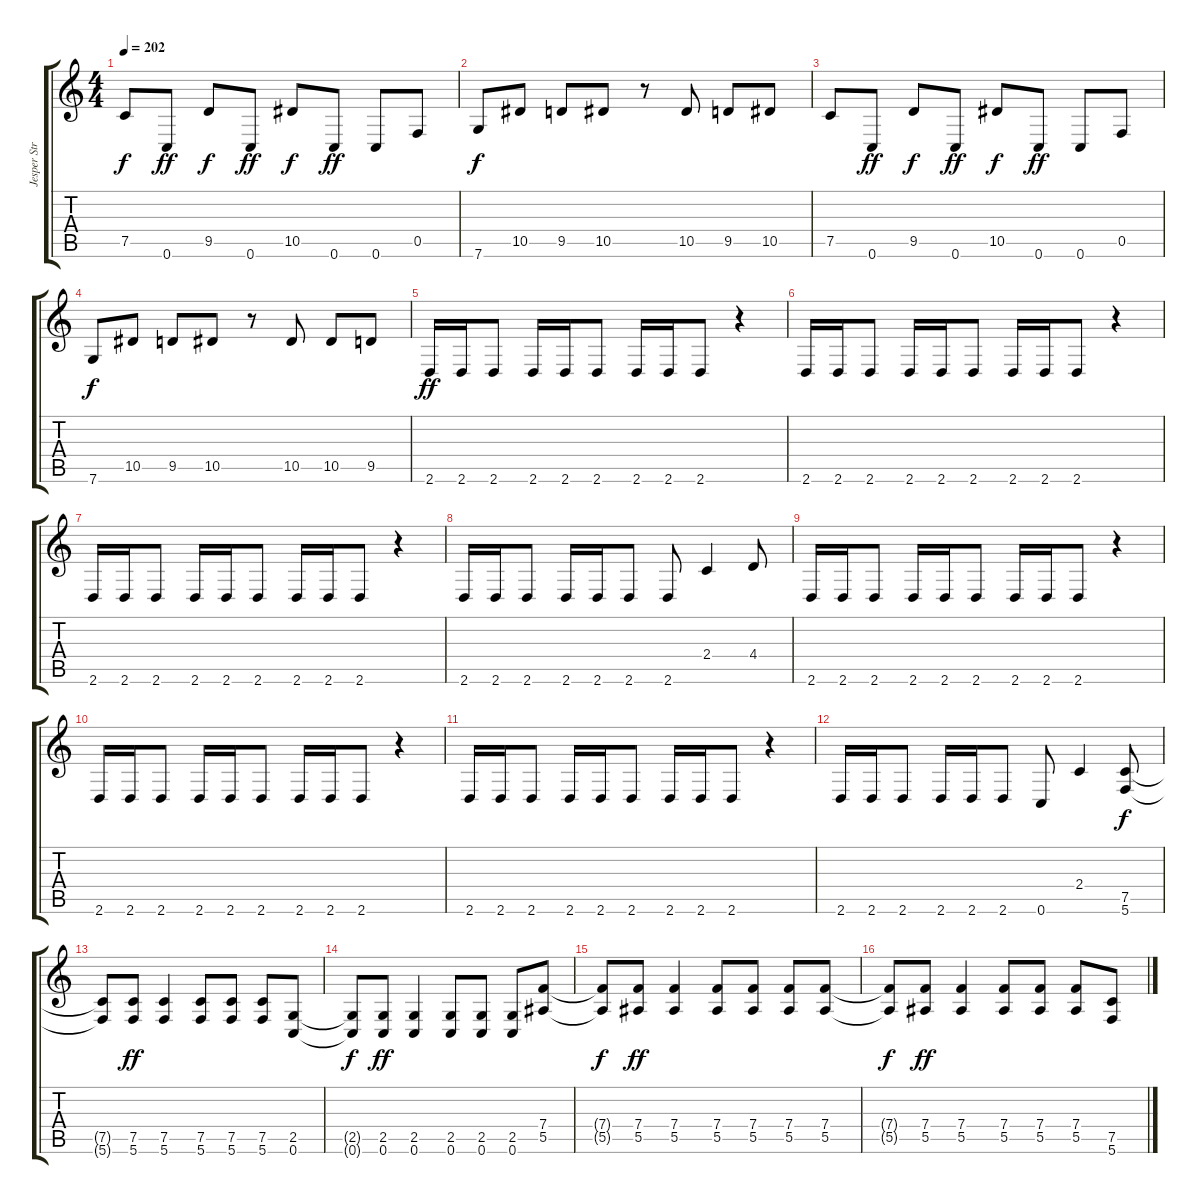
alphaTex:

\track ("Jesper Stromblad" "Jesper Str") {instrument distortionguitar}
\staff {score tabs}
\tuning (C4 G3 Eb3 Bb2 F2 C2) {hide}
\ts (4 4)
\tempo 202
\clef g2
\ks c
7.5.8{dy f} 0.6.8{dy ff} 9.5.8{dy f} 0.6.8{dy ff} 10.5.8{dy f} 0.6.8{dy ff} 0.6.8 0.5.8 |
7.6.8{dy f} 10.5.8 9.5.8 10.5.8 r.8 10.5.8 9.5.8 10.5.8 |
7.5.8 0.6.8{dy ff} 9.5.8{dy f} 0.6.8{dy ff} 10.5.8{dy f} 0.6.8{dy ff} 0.6.8 0.5.8 |
7.6.8{dy f} 10.5.8 9.5.8 10.5.8 r.8 10.5.8 10.5.8 9.5.8 |
2.6.16{dy ff} 2.6.16 2.6.8 2.6.16 2.6.16 2.6.8 2.6.16 2.6.16 2.6.8 r.4 |
2.6.16 2.6.16 2.6.8 2.6.16 2.6.16 2.6.8 2.6.16 2.6.16 2.6.8 r.4 |
2.6.16 2.6.16 2.6.8 2.6.16 2.6.16 2.6.8 2.6.16 2.6.16 2.6.8 r.4 |
2.6.16 2.6.16 2.6.8 2.6.16 2.6.16 2.6.8 2.6.8 2.4.4 4.4.8 |
2.6.16 2.6.16 2.6.8 2.6.16 2.6.16 2.6.8 2.6.16 2.6.16 2.6.8 r.4 |
2.6.16 2.6.16 2.6.8 2.6.16 2.6.16 2.6.8 2.6.16 2.6.16 2.6.8 r.4 |
2.6.16 2.6.16 2.6.8 2.6.16 2.6.16 2.6.8 2.6.16 2.6.16 2.6.8 r.4 |
2.6.16 2.6.16 2.6.8 2.6.16 2.6.16 2.6.8 0.6.8 2.4.4 (7.5 5.6).8{dy f} |
(7.5{t} 5.6{t}).8 (7.5 5.6).8{dy ff} (7.5 5.6).4 (7.5 5.6).8 (7.5 5.6).8 (7.5 5.6).8 (2.5 0.6).8 |
(2.5{t} 0.6{t}).8{dy f} (2.5 0.6).8{dy ff} (2.5 0.6).4 (2.5 0.6).8 (2.5 0.6).8 (2.5 0.6).8 (7.4 5.5).8 |
(7.4{t} 5.5{t}).8{dy f} (7.4 5.5).8{dy ff} (7.4 5.5).4 (7.4 5.5).8 (7.4 5.5).8 (7.4 5.5).8 (7.4 5.5).8 |
(7.4{t} 5.5{t}).8{dy f} (7.4 5.5).8{dy ff} (7.4 5.5).4 (7.4 5.5).8 (7.4 5.5).8 (7.4 5.5).8 (7.5 5.6).8
